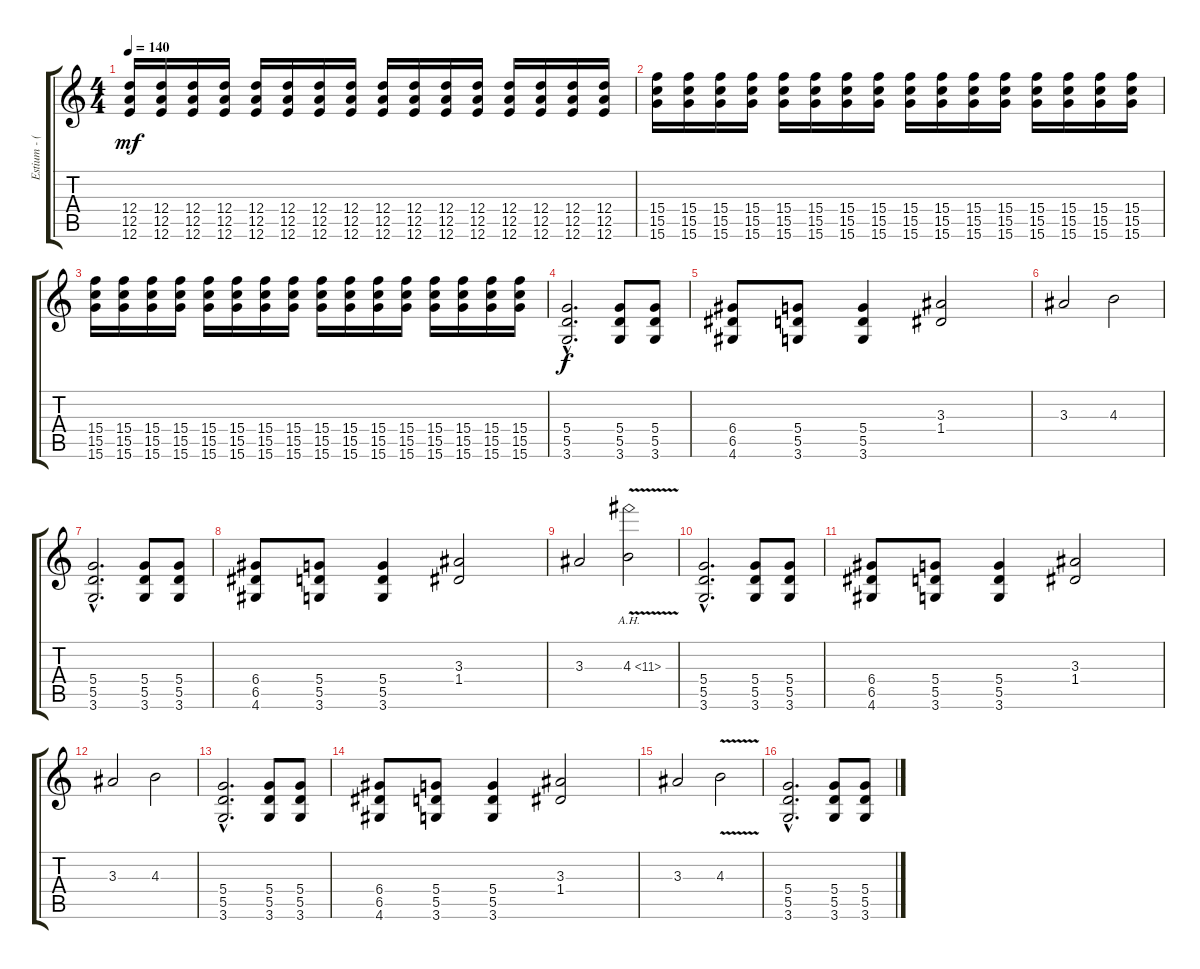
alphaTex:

\track ("Estium - (Backing Guitars)" "Estium - (") {instrument distortionguitar}
\staff {score tabs}
\tuning (E4 B3 G3 D3 A2 E2) {hide}
\ts (4 4)
\tempo 140
\clef g2
\ks c
(12.4 12.5 12.6).16{dy mf} (12.4 12.5 12.6).16 (12.4 12.5 12.6).16 (12.4 12.5 12.6).16 (12.4 12.5 12.6).16 (12.4 12.5 12.6).16 (12.4 12.5 12.6).16 (12.4 12.5 12.6).16 (12.4 12.5 12.6).16 (12.4 12.5 12.6).16 (12.4 12.5 12.6).16 (12.4 12.5 12.6).16 (12.4 12.5 12.6).16 (12.4 12.5 12.6).16 (12.4 12.5 12.6).16 (12.4 12.5 12.6).16 |
(15.4 15.5 15.6).16 (15.4 15.5 15.6).16 (15.4 15.5 15.6).16 (15.4 15.5 15.6).16 (15.4 15.5 15.6).16 (15.4 15.5 15.6).16 (15.4 15.5 15.6).16 (15.4 15.5 15.6).16 (15.4 15.5 15.6).16 (15.4 15.5 15.6).16 (15.4 15.5 15.6).16 (15.4 15.5 15.6).16 (15.4 15.5 15.6).16 (15.4 15.5 15.6).16 (15.4 15.5 15.6).16 (15.4 15.5 15.6).16 |
(15.4 15.5 15.6).16 (15.4 15.5 15.6).16 (15.4 15.5 15.6).16 (15.4 15.5 15.6).16 (15.4 15.5 15.6).16 (15.4 15.5 15.6).16 (15.4 15.5 15.6).16 (15.4 15.5 15.6).16 (15.4 15.5 15.6).16 (15.4 15.5 15.6).16 (15.4 15.5 15.6).16 (15.4 15.5 15.6).16 (15.4 15.5 15.6).16 (15.4 15.5 15.6).16 (15.4 15.5 15.6).16 (15.4 15.5 15.6).16 |
(5.4{hac} 5.5{hac} 3.6{hac}).2{d dy f} (5.4 5.5 3.6).8 (5.4 5.5 3.6).8 |
(6.4 6.5 4.6).8 (5.4 5.5 3.6).8 (5.4 5.5 3.6).4 (3.3 1.4).2 |
3.3.2 4.3.2 |
(5.4{hac} 5.5{hac} 3.6{hac}).2{d} (5.4 5.5 3.6).8 (5.4 5.5 3.6).8 |
(6.4 6.5 4.6).8 (5.4 5.5 3.6).8 (5.4 5.5 3.6).4 (3.3 1.4).2 |
3.3.2 4.3{ah 7 v}.2 |
(5.4{hac} 5.5{hac} 3.6{hac}).2{d} (5.4 5.5 3.6).8 (5.4 5.5 3.6).8 |
(6.4 6.5 4.6).8 (5.4 5.5 3.6).8 (5.4 5.5 3.6).4 (3.3 1.4).2 |
3.3.2 4.3.2 |
(5.4{hac} 5.5{hac} 3.6{hac}).2{d} (5.4 5.5 3.6).8 (5.4 5.5 3.6).8 |
(6.4 6.5 4.6).8 (5.4 5.5 3.6).8 (5.4 5.5 3.6).4 (3.3 1.4).2 |
3.3.2 4.3{v}.2 |
(5.4{hac} 5.5{hac} 3.6{hac}).2{d} (5.4 5.5 3.6).8 (5.4 5.5 3.6).8
